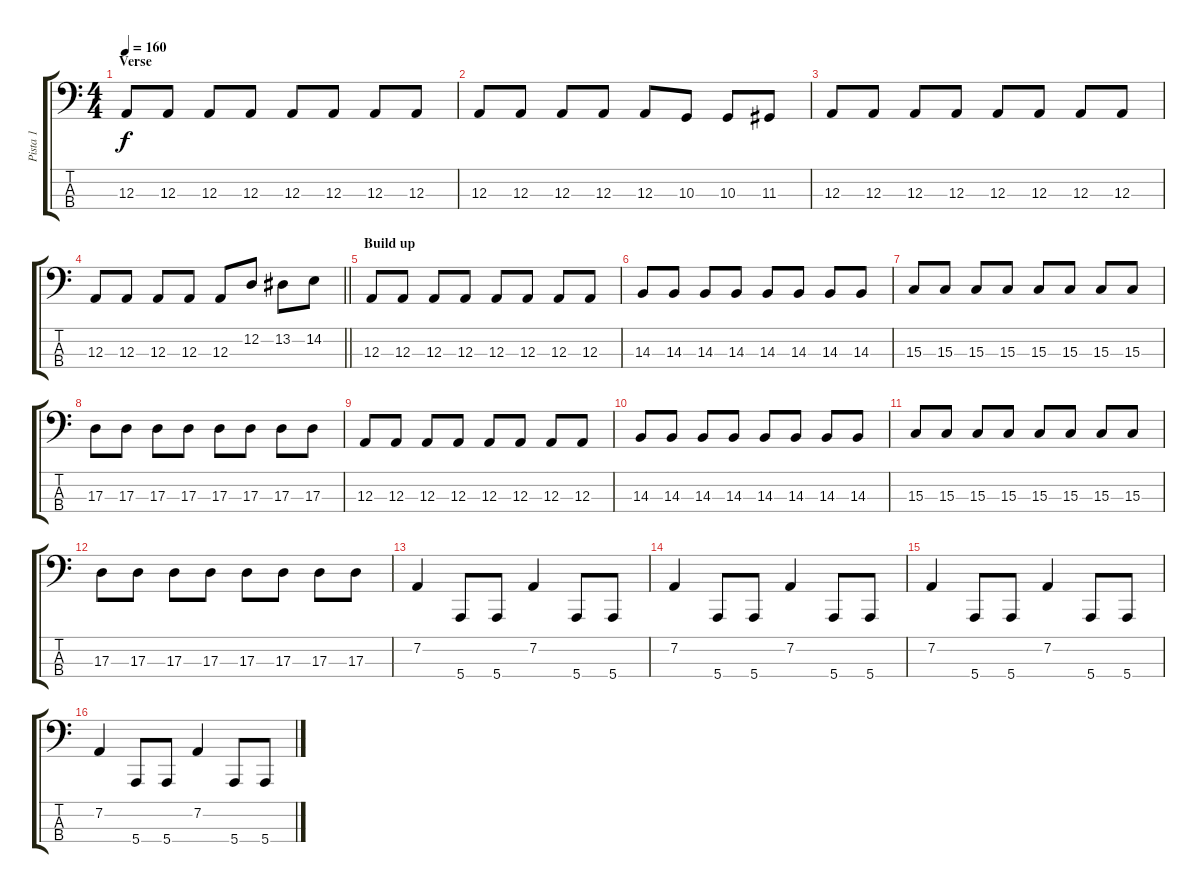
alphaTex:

\track ("Pista 1" "Pista 1") {instrument lead8bassandlead}
\staff {score tabs}
\tuning (G2 D2 A1 E1) {hide}
\ts (4 4)
\section ("" "Verse")
\tempo 160
\clef f4
\ks c
12.3.8{dy f} 12.3.8 12.3.8 12.3.8 12.3.8 12.3.8 12.3.8 12.3.8 |
12.3.8 12.3.8 12.3.8 12.3.8 12.3.8 10.3.8 10.3.8 11.3.8 |
12.3.8 12.3.8 12.3.8 12.3.8 12.3.8 12.3.8 12.3.8 12.3.8 |
\barLineRight lightlight
12.3.8 12.3.8 12.3.8 12.3.8 12.3.8 12.2.8 13.2.8 14.2.8 |
\section ("" "Build up")
12.3.8 12.3.8 12.3.8 12.3.8 12.3.8 12.3.8 12.3.8 12.3.8 |
14.3.8 14.3.8 14.3.8 14.3.8 14.3.8 14.3.8 14.3.8 14.3.8 |
15.3.8 15.3.8 15.3.8 15.3.8 15.3.8 15.3.8 15.3.8 15.3.8 |
17.3.8 17.3.8 17.3.8 17.3.8 17.3.8 17.3.8 17.3.8 17.3.8 |
12.3.8 12.3.8 12.3.8 12.3.8 12.3.8 12.3.8 12.3.8 12.3.8 |
14.3.8 14.3.8 14.3.8 14.3.8 14.3.8 14.3.8 14.3.8 14.3.8 |
15.3.8 15.3.8 15.3.8 15.3.8 15.3.8 15.3.8 15.3.8 15.3.8 |
17.3.8 17.3.8 17.3.8 17.3.8 17.3.8 17.3.8 17.3.8 17.3.8 |
7.2.4 5.4.8 5.4.8 7.2.4 5.4.8 5.4.8 |
7.2.4 5.4.8 5.4.8 7.2.4 5.4.8 5.4.8 |
7.2.4 5.4.8 5.4.8 7.2.4 5.4.8 5.4.8 |
7.2.4 5.4.8 5.4.8 7.2.4 5.4.8 5.4.8
